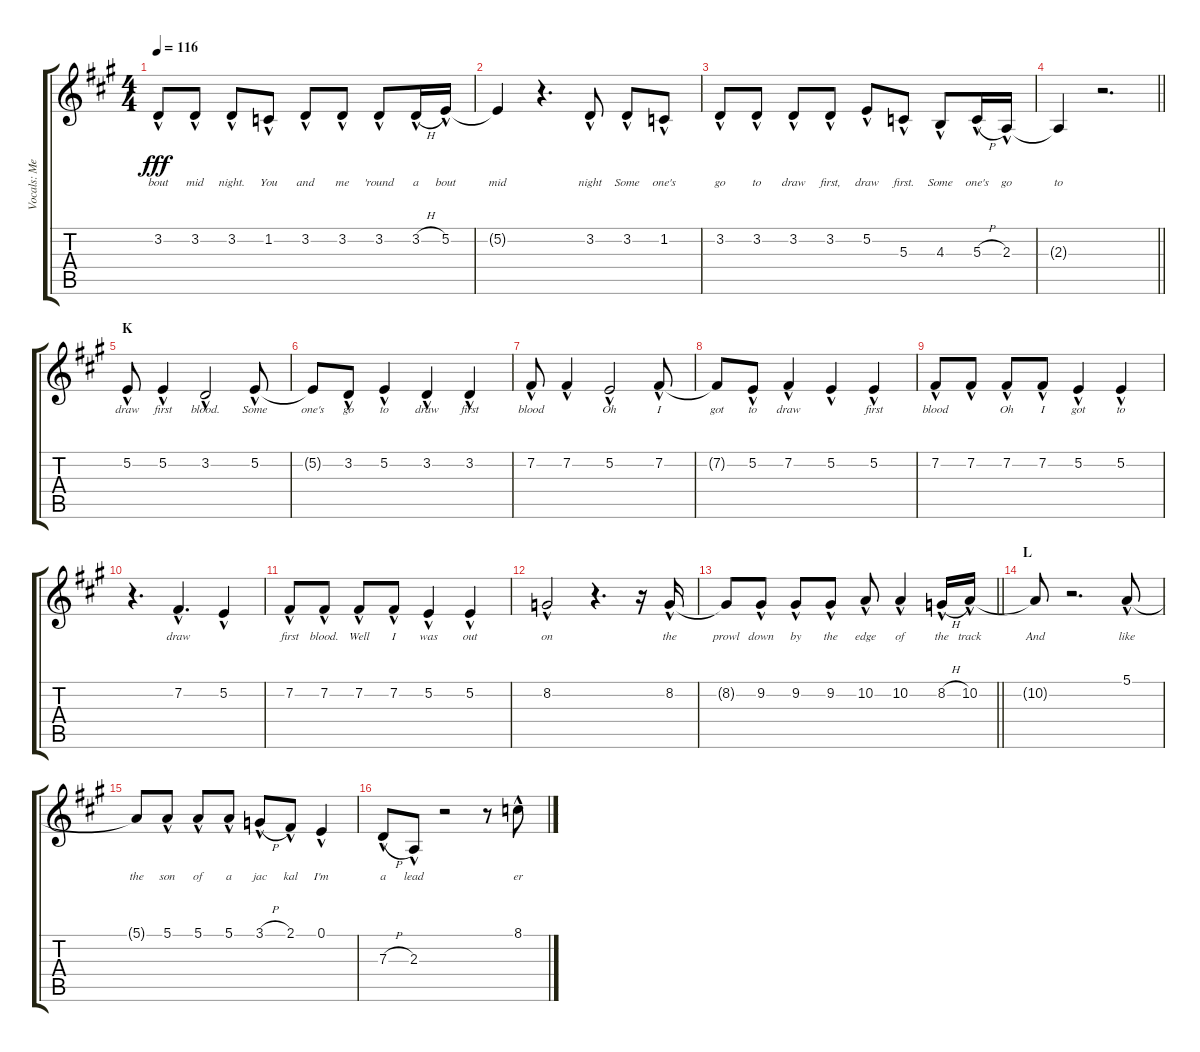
\track ("Vocals: Meatloaf" "Vocals: Me") {instrument lead2sawtooth}
\staff {score tabs}
\tuning (E4 B3 G3 D3 A2 E2) {hide}
\ts (4 4)
\tempo 116
\clef g2
\ks a
3.2{hac}.8{lyrics (0 "bout") lyrics (1 "") lyrics (2 "") lyrics (3 "") lyrics (4 "") dy fff} 3.2{hac}.8{lyrics (0 "mid") lyrics (1 "") lyrics (2 "") lyrics (3 "") lyrics (4 "")} 3.2{hac}.8{lyrics (0 "night.") lyrics (1 "") lyrics (2 "") lyrics (3 "") lyrics (4 "")} 1.2{hac}.8{lyrics (0 "You") lyrics (1 "") lyrics (2 "") lyrics (3 "") lyrics (4 "")} 3.2{hac}.8{lyrics (0 "and") lyrics (1 "") lyrics (2 "") lyrics (3 "") lyrics (4 "")} 3.2{hac}.8{lyrics (0 "me") lyrics (1 "") lyrics (2 "") lyrics (3 "") lyrics (4 "")} 3.2{hac}.8{lyrics (0 "'round") lyrics (1 "") lyrics (2 "") lyrics (3 "") lyrics (4 "")} 3.2{h hac}.16{lyrics (0 "a") lyrics (1 "") lyrics (2 "") lyrics (3 "") lyrics (4 "")} 5.2{hac}.16{lyrics (0 "bout") lyrics (1 "") lyrics (2 "") lyrics (3 "") lyrics (4 "")} |
5.2{t}.4{lyrics (0 "mid") lyrics (1 "") lyrics (2 "") lyrics (3 "") lyrics (4 "")} r.4{d} 3.2{hac}.8{lyrics (0 "night") lyrics (1 "") lyrics (2 "") lyrics (3 "") lyrics (4 "")} 3.2{hac}.8{lyrics (0 "Some") lyrics (1 "") lyrics (2 "") lyrics (3 "") lyrics (4 "")} 1.2{hac}.8{lyrics (0 "one's") lyrics (1 "") lyrics (2 "") lyrics (3 "") lyrics (4 "")} |
3.2{hac}.8{lyrics (0 "go") lyrics (1 "") lyrics (2 "") lyrics (3 "") lyrics (4 "")} 3.2{hac}.8{lyrics (0 "to") lyrics (1 "") lyrics (2 "") lyrics (3 "") lyrics (4 "")} 3.2{hac}.8{lyrics (0 "draw") lyrics (1 "") lyrics (2 "") lyrics (3 "") lyrics (4 "")} 3.2{hac}.8{lyrics (0 "first,") lyrics (1 "") lyrics (2 "") lyrics (3 "") lyrics (4 "")} 5.2{hac}.8{lyrics (0 "draw") lyrics (1 "") lyrics (2 "") lyrics (3 "") lyrics (4 "")} 5.3{hac}.8{lyrics (0 "first.") lyrics (1 "") lyrics (2 "") lyrics (3 "") lyrics (4 "")} 4.3{hac}.8{lyrics (0 "Some") lyrics (1 "") lyrics (2 "") lyrics (3 "") lyrics (4 "")} 5.3{h hac}.16{lyrics (0 "one's") lyrics (1 "") lyrics (2 "") lyrics (3 "") lyrics (4 "")} 2.3{hac}.16{lyrics (0 "go") lyrics (1 "") lyrics (2 "") lyrics (3 "") lyrics (4 "")} |
\barLineRight lightlight
2.3{t}.4{lyrics (0 "to") lyrics (1 "") lyrics (2 "") lyrics (3 "") lyrics (4 "")} r.2{d} |
\section ("" "K")
5.2{hac}.8{lyrics (0 "draw") lyrics (1 "") lyrics (2 "") lyrics (3 "") lyrics (4 "")} 5.2{hac}.4{lyrics (0 "first") lyrics (1 "") lyrics (2 "") lyrics (3 "") lyrics (4 "")} 3.2{hac}.2{lyrics (0 "blood.") lyrics (1 "") lyrics (2 "") lyrics (3 "") lyrics (4 "")} 5.2{hac}.8{lyrics (0 "Some") lyrics (1 "") lyrics (2 "") lyrics (3 "") lyrics (4 "")} |
5.2{t}.8{lyrics (0 "one's") lyrics (1 "") lyrics (2 "") lyrics (3 "") lyrics (4 "")} 3.2{hac}.8{lyrics (0 "go") lyrics (1 "") lyrics (2 "") lyrics (3 "") lyrics (4 "")} 5.2{hac}.4{lyrics (0 "to") lyrics (1 "") lyrics (2 "") lyrics (3 "") lyrics (4 "")} 3.2{hac}.4{lyrics (0 "draw") lyrics (1 "") lyrics (2 "") lyrics (3 "") lyrics (4 "")} 3.2{hac}.4{lyrics (0 "first") lyrics (1 "") lyrics (2 "") lyrics (3 "") lyrics (4 "")} |
7.2{hac}.8{lyrics (0 "blood") lyrics (1 "") lyrics (2 "") lyrics (3 "") lyrics (4 "")} 7.2{hac}.4{lyrics (0 "") lyrics (1 "") lyrics (2 "") lyrics (3 "") lyrics (4 "")} 5.2{hac}.2{lyrics (0 "Oh") lyrics (1 "") lyrics (2 "") lyrics (3 "") lyrics (4 "")} 7.2{hac}.8{lyrics (0 "I") lyrics (1 "") lyrics (2 "") lyrics (3 "") lyrics (4 "")} |
7.2{t}.8{lyrics (0 "got") lyrics (1 "") lyrics (2 "") lyrics (3 "") lyrics (4 "")} 5.2{hac}.8{lyrics (0 "to") lyrics (1 "") lyrics (2 "") lyrics (3 "") lyrics (4 "")} 7.2{hac}.4{lyrics (0 "draw") lyrics (1 "") lyrics (2 "") lyrics (3 "") lyrics (4 "")} 5.2{hac}.4{lyrics (0 "") lyrics (1 "") lyrics (2 "") lyrics (3 "") lyrics (4 "")} 5.2{hac}.4{lyrics (0 "first") lyrics (1 "") lyrics (2 "") lyrics (3 "") lyrics (4 "")} |
7.2{hac}.8{lyrics (0 "blood") lyrics (1 "") lyrics (2 "") lyrics (3 "") lyrics (4 "")} 7.2{hac}.8{lyrics (0 "") lyrics (1 "") lyrics (2 "") lyrics (3 "") lyrics (4 "")} 7.2{hac}.8{lyrics (0 "Oh") lyrics (1 "") lyrics (2 "") lyrics (3 "") lyrics (4 "")} 7.2{hac}.8{lyrics (0 "I") lyrics (1 "") lyrics (2 "") lyrics (3 "") lyrics (4 "")} 5.2{hac}.4{lyrics (0 "got") lyrics (1 "") lyrics (2 "") lyrics (3 "") lyrics (4 "")} 5.2{hac}.4{lyrics (0 "to") lyrics (1 "") lyrics (2 "") lyrics (3 "") lyrics (4 "")} |
r.4{d} 7.2{hac}.4{d lyrics (0 "draw") lyrics (1 "") lyrics (2 "") lyrics (3 "") lyrics (4 "")} 5.2{hac}.4{lyrics (0 "") lyrics (1 "") lyrics (2 "") lyrics (3 "") lyrics (4 "")} |
7.2{hac}.8{lyrics (0 "first") lyrics (1 "") lyrics (2 "") lyrics (3 "") lyrics (4 "")} 7.2{hac}.8{lyrics (0 "blood.") lyrics (1 "") lyrics (2 "") lyrics (3 "") lyrics (4 "")} 7.2{hac}.8{lyrics (0 "Well") lyrics (1 "") lyrics (2 "") lyrics (3 "") lyrics (4 "")} 7.2{hac}.8{lyrics (0 "I") lyrics (1 "") lyrics (2 "") lyrics (3 "") lyrics (4 "")} 5.2{hac}.4{lyrics (0 "was") lyrics (1 "") lyrics (2 "") lyrics (3 "") lyrics (4 "")} 5.2{hac}.4{lyrics (0 "out") lyrics (1 "") lyrics (2 "") lyrics (3 "") lyrics (4 "")} |
8.2{hac}.2{lyrics (0 "on") lyrics (1 "") lyrics (2 "") lyrics (3 "") lyrics (4 "")} r.4{d} r.16 8.2{hac}.16{lyrics (0 "the") lyrics (1 "") lyrics (2 "") lyrics (3 "") lyrics (4 "")} |
\barLineRight lightlight
8.2{t}.8{lyrics (0 "prowl") lyrics (1 "") lyrics (2 "") lyrics (3 "") lyrics (4 "")} 9.2{hac}.8{lyrics (0 "down") lyrics (1 "") lyrics (2 "") lyrics (3 "") lyrics (4 "")} 9.2{hac}.8{lyrics (0 "by") lyrics (1 "") lyrics (2 "") lyrics (3 "") lyrics (4 "")} 9.2{hac}.8{lyrics (0 "the") lyrics (1 "") lyrics (2 "") lyrics (3 "") lyrics (4 "")} 10.2{hac}.8{lyrics (0 "edge") lyrics (1 "") lyrics (2 "") lyrics (3 "") lyrics (4 "")} 10.2{hac}.4{lyrics (0 "of") lyrics (1 "") lyrics (2 "") lyrics (3 "") lyrics (4 "")} 8.2{h hac}.16{lyrics (0 "the") lyrics (1 "") lyrics (2 "") lyrics (3 "") lyrics (4 "")} 10.2{hac}.16{lyrics (0 "track") lyrics (1 "") lyrics (2 "") lyrics (3 "") lyrics (4 "")} |
\section ("" "L")
10.2{t}.8{lyrics (0 "And") lyrics (1 "") lyrics (2 "") lyrics (3 "") lyrics (4 "")} r.2{d} 5.1{hac}.8{lyrics (0 "like") lyrics (1 "") lyrics (2 "") lyrics (3 "") lyrics (4 "")} |
5.1{t}.8{lyrics (0 "the") lyrics (1 "") lyrics (2 "") lyrics (3 "") lyrics (4 "")} 5.1{hac}.8{lyrics (0 "son") lyrics (1 "") lyrics (2 "") lyrics (3 "") lyrics (4 "")} 5.1{hac}.8{lyrics (0 "of") lyrics (1 "") lyrics (2 "") lyrics (3 "") lyrics (4 "")} 5.1{hac}.8{lyrics (0 "a") lyrics (1 "") lyrics (2 "") lyrics (3 "") lyrics (4 "")} 3.1{h hac}.8{lyrics (0 "jac") lyrics (1 "") lyrics (2 "") lyrics (3 "") lyrics (4 "")} 2.1{hac}.8{lyrics (0 "kal") lyrics (1 "") lyrics (2 "") lyrics (3 "") lyrics (4 "")} 0.1{hac}.4{lyrics (0 "I'm") lyrics (1 "") lyrics (2 "") lyrics (3 "") lyrics (4 "")} |
7.3{h hac}.8{lyrics (0 "a") lyrics (1 "") lyrics (2 "") lyrics (3 "") lyrics (4 "")} 2.3{hac}.8{lyrics (0 "lead") lyrics (1 "") lyrics (2 "") lyrics (3 "") lyrics (4 "")} r.2 r.8 8.1{hac}.8{lyrics (0 "er") lyrics (1 "") lyrics (2 "") lyrics (3 "") lyrics (4 "")}
